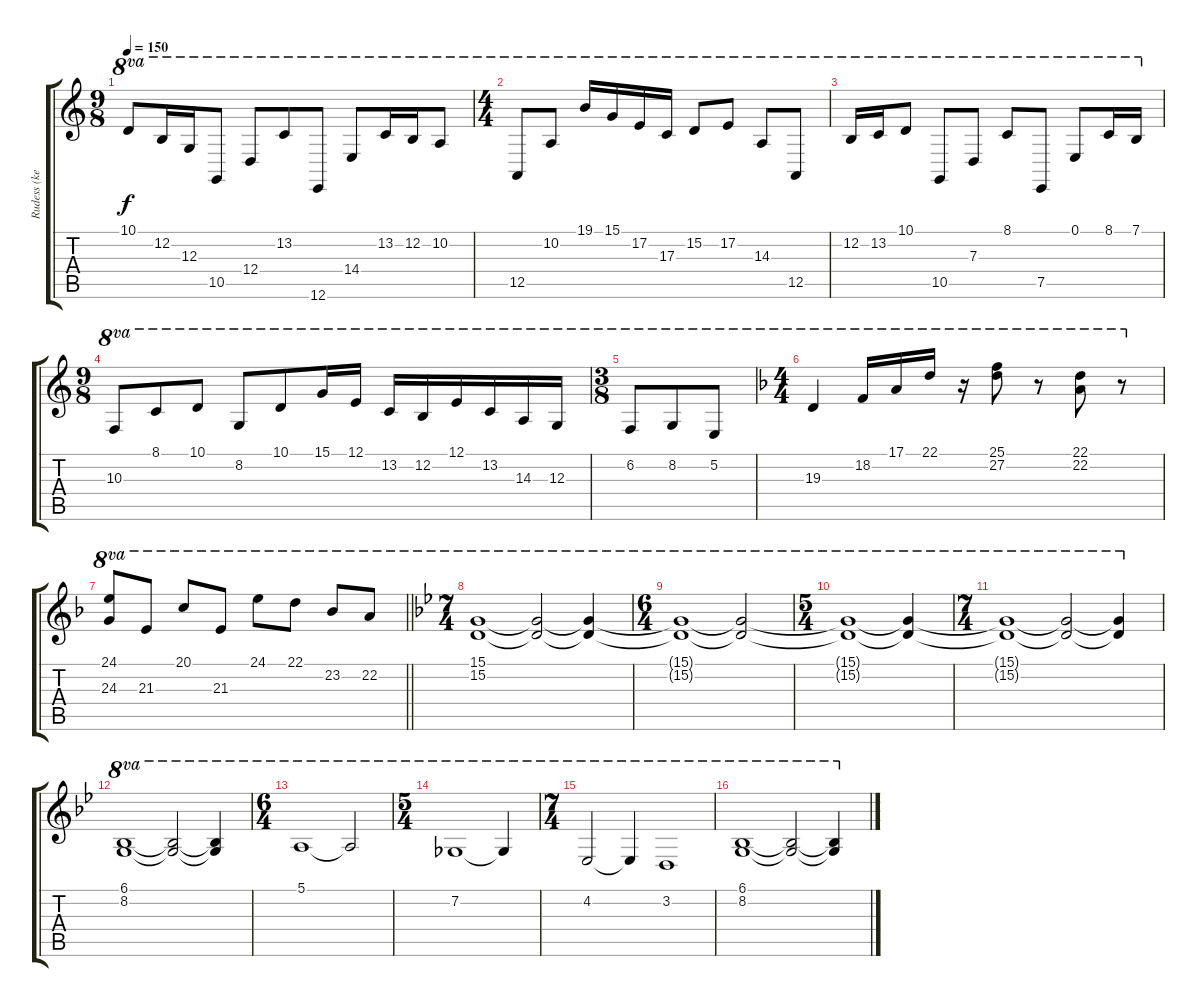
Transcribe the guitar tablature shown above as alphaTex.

\track ("Rudess (keyboard)" "Rudess (ke") {instrument stringensemble1}
\staff {score tabs}
\tuning (E4 B3 G3 D3 A2 E2) {hide}
\ts (9 8)
\tempo 150
\clef g2
\ks aminor
10.1.8{ot 8va dy f} 12.2.16{ot 8va} 12.3.16{ot 8va} 10.5.8{ot 8va} 12.4.8{ot 8va} 13.2.8{ot 8va} 12.6.8{ot 8va} 14.4.8{ot 8va} 13.2.16{ot 8va} 12.2.16{ot 8va} 10.2.8{ot 8va} |
\ts (4 4)
12.5.8{ot 8va} 10.2.8{ot 8va} 19.1.16{ot 8va} 15.1.16{ot 8va} 17.2.16{ot 8va} 17.3.16{ot 8va} 15.2.8{ot 8va} 17.2.8{ot 8va} 14.3.8{ot 8va} 12.5.8{ot 8va} |
12.2.16{ot 8va} 13.2.16{ot 8va} 10.1.8{ot 8va} 10.5.8{ot 8va} 7.3.8{ot 8va} 8.1.8{ot 8va} 7.5.8{ot 8va} 0.1.8{ot 8va} 8.1.16{ot 8va} 7.1.16{ot 8va} |
\ts (9 8)
10.3.8{ot 8va} 8.1.8{ot 8va} 10.1.8{ot 8va} 8.2.8{ot 8va} 10.1.8{ot 8va} 15.1.16{ot 8va} 12.1.16{ot 8va} 13.2.16{ot 8va} 12.2.16{ot 8va} 12.1.16{ot 8va} 13.2.16{ot 8va} 14.3.16{ot 8va} 12.3.16{ot 8va} |
\ts (3 8)
6.2.8{ot 8va} 8.2.8{ot 8va} 5.2.8{ot 8va} |
\ts (4 4)
\ks dminor
19.3.4{ot 8va} 18.2.16{ot 8va} 17.1.16{ot 8va} 22.1.16{ot 8va} r.16{ot 8va} (25.1 27.2).8{ot 8va} r.8{ot 8va} (22.1 22.2).8{ot 8va} r.8{ot 8va} |
\barLineRight lightlight
(24.1 24.3).8{ot 8va} 21.3.8{ot 8va} 20.1.8{ot 8va} 21.3.8{ot 8va} 24.1.8{ot 8va} 22.1.8{ot 8va} 23.2.8{ot 8va} 22.2.8{ot 8va} |
\ts (7 4)
\ks gminor
(15.1 15.2).1{ot 8va} (15.1{t} 15.2{t}).2{ot 8va} (15.1{t} 15.2{t}).4{ot 8va} |
\ts (6 4)
(15.1{t} 15.2{t}).1{ot 8va} (15.1{t} 15.2{t}).2{ot 8va} |
\ts (5 4)
(15.1{t} 15.2{t}).1{ot 8va volume 0} (15.1{t} 15.2{t}).4{ot 8va} |
\ts (7 4)
(15.1{t} 15.2{t}).1{ot 8va} (15.1{t} 15.2{t}).2{ot 8va} (15.1{t} 15.2{t}).4{ot 8va} |
(6.1 8.2).1{ot 8va volume 12 instrument acousticgrandpiano} (6.1{t} 8.2{t}).2{ot 8va} (6.1{t} 8.2{t}).4{ot 8va} |
\ts (6 4)
5.1.1{ot 8va} 5.1{t}.2{ot 8va} |
\ts (5 4)
7.2.1{ot 8va} 7.2{t}.4{ot 8va} |
\ts (7 4)
4.2.2{ot 8va} 4.2{t}.4{ot 8va} 3.2.1{ot 8va} |
(6.1 8.2).1{ot 8va} (6.1{t} 8.2{t}).2{ot 8va} (6.1{t} 8.2{t}).4{ot 8va}
